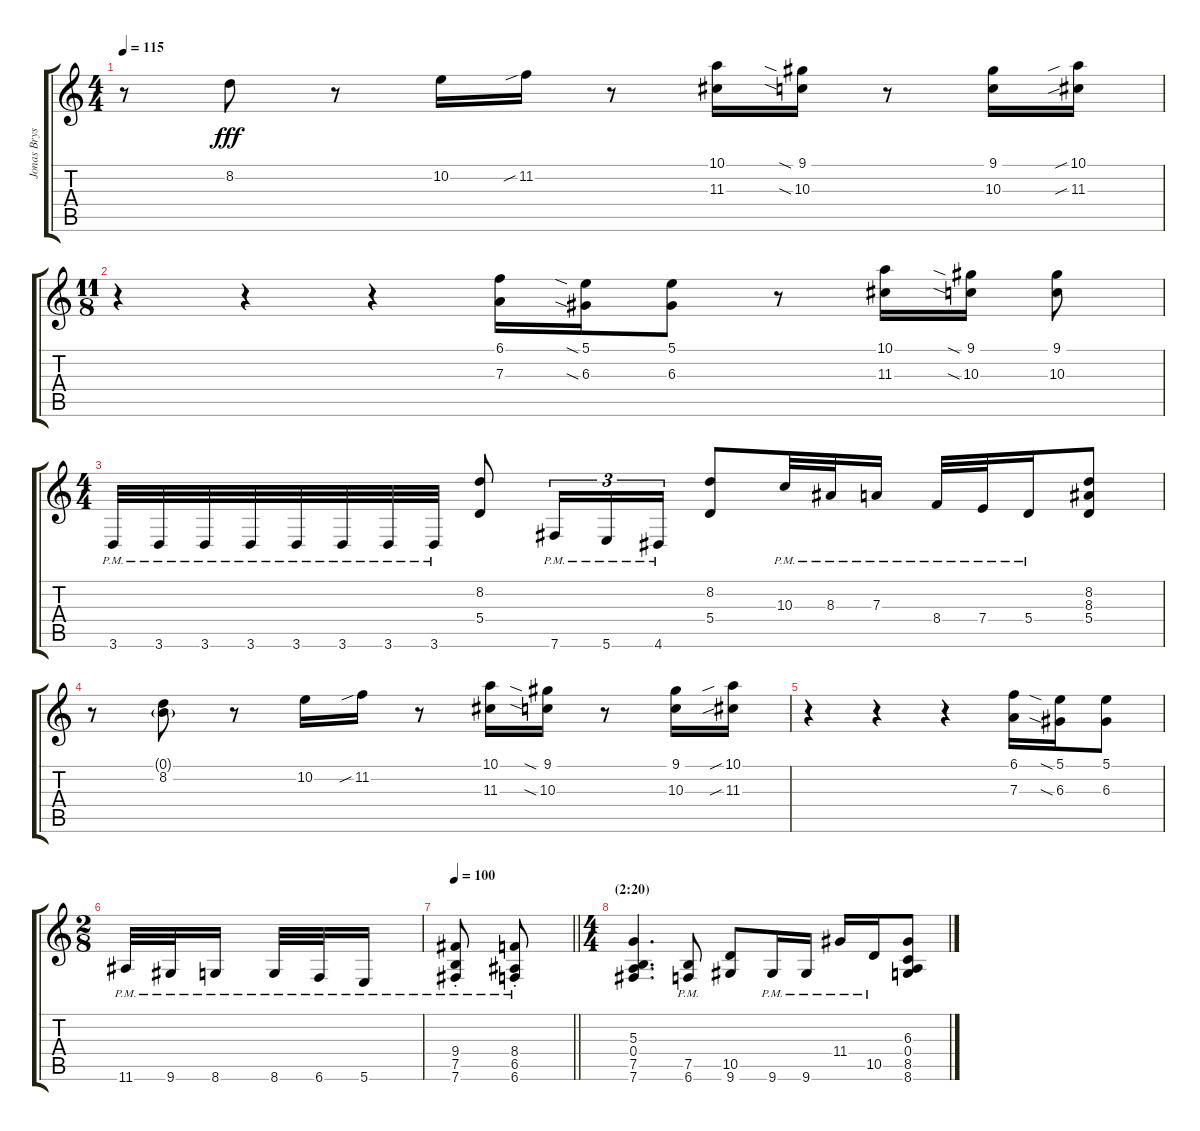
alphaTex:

\track ("Jonas Bryssling" "Jonas Brys") {instrument distortionguitar}
\staff {score tabs}
\tuning (B3 Gb3 D3 A2 E2 B1) {hide}
\ts (4 4)
\tempo 115
\clef g2
\ks c
r.8{dy fff} 8.2.8 r.8 10.2.16 11.2{sib}.16 r.8 (10.1 11.3).16 (9.1{sia} 10.3{sia}).16 r.8 (9.1 10.3).16 (10.1{sib} 11.3{sib}).16 |
\ts (11 8)
r.4 r.4 r.4 (6.1 7.3).16 (5.1{sia} 6.3{sia}).16 (5.1 6.3).8 r.8 (10.1 11.3).16 (9.1{sia} 10.3{sia}).16 (9.1 10.3).8 |
\ts (4 4)
3.6{pm}.32 3.6{pm}.32 3.6{pm}.32 3.6{pm}.32 3.6{pm}.32 3.6{pm}.32 3.6{pm}.32 3.6{pm}.32 (8.2 5.4).8 7.6{pm}.16{tu (3 2)} 5.6{pm}.16{tu (3 2)} 4.6{pm}.16{tu (3 2)} (8.2 5.4).8 10.3{pm}.32 8.3{pm}.32 7.3{pm}.16 8.4{pm}.32 7.4{pm}.32 5.4{pm}.16 (8.2 8.3 5.4).8 |
r.8 (0.1{g} 8.2).8 r.8 10.2.16 11.2{sib}.16 r.8 (10.1 11.3).16 (9.1{sia} 10.3{sia}).16 r.8 (9.1 10.3).16 (10.1{sib} 11.3{sib}).16 |
r.4 r.4 r.4 (6.1 7.3).16 (5.1{sia} 6.3{sia}).16 (5.1 6.3).8 |
\ts (2 8)
11.6{pm}.32 9.6{pm}.32 8.6{pm}.16 8.6{pm}.32 6.6{pm}.32 5.6{pm}.16 |
\tempo 100
\barLineRight lightlight
(9.4{pm st} 7.5{pm st} 7.6{pm st}).8 (8.4{pm st} 6.5{pm st} 6.6{pm st}).8 |
\ts (4 4)
\section ("" "(2:20)")
(5.3 0.4 7.5 7.6).4{d} (7.5{pm} 6.6{pm}).8 (10.5 9.6).8 9.6{pm}.16 9.6{pm}.16 11.4{pm}.16 10.5{pm}.16 (6.3 0.4 8.5 8.6).8
